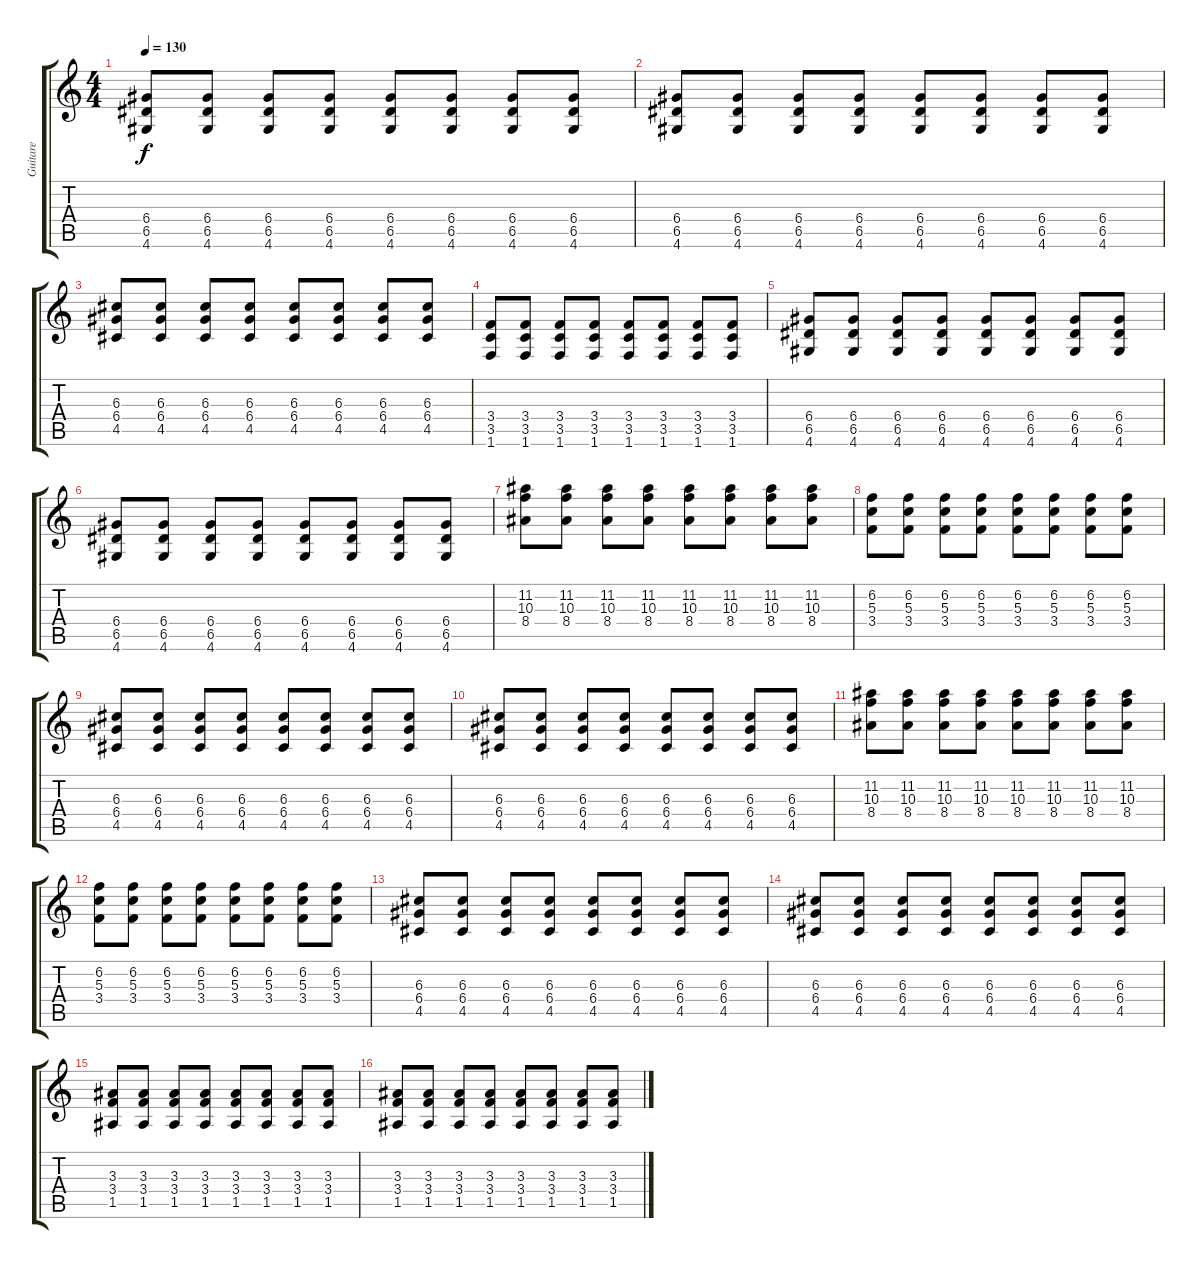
\track ("Guitare" "Guitare") {instrument overdrivenguitar}
\staff {score tabs}
\tuning (E4 B3 G3 D3 A2 E2) {hide}
\ts (4 4)
\tempo 130
\clef g2
\ks c
(6.4 6.5 4.6).8{dy f} (6.4 6.5 4.6).8 (6.4 6.5 4.6).8 (6.4 6.5 4.6).8 (6.4 6.5 4.6).8 (6.4 6.5 4.6).8 (6.4 6.5 4.6).8 (6.4 6.5 4.6).8 |
(6.4 6.5 4.6).8 (6.4 6.5 4.6).8 (6.4 6.5 4.6).8 (6.4 6.5 4.6).8 (6.4 6.5 4.6).8 (6.4 6.5 4.6).8 (6.4 6.5 4.6).8 (6.4 6.5 4.6).8 |
(6.3 6.4 4.5).8 (6.3 6.4 4.5).8 (6.3 6.4 4.5).8 (6.3 6.4 4.5).8 (6.3 6.4 4.5).8 (6.3 6.4 4.5).8 (6.3 6.4 4.5).8 (6.3 6.4 4.5).8 |
(3.4 3.5 1.6).8 (3.4 3.5 1.6).8 (3.4 3.5 1.6).8 (3.4 3.5 1.6).8 (3.4 3.5 1.6).8 (3.4 3.5 1.6).8 (3.4 3.5 1.6).8 (3.4 3.5 1.6).8 |
(6.4 6.5 4.6).8 (6.4 6.5 4.6).8 (6.4 6.5 4.6).8 (6.4 6.5 4.6).8 (6.4 6.5 4.6).8 (6.4 6.5 4.6).8 (6.4 6.5 4.6).8 (6.4 6.5 4.6).8 |
(6.4 6.5 4.6).8 (6.4 6.5 4.6).8 (6.4 6.5 4.6).8 (6.4 6.5 4.6).8 (6.4 6.5 4.6).8 (6.4 6.5 4.6).8 (6.4 6.5 4.6).8 (6.4 6.5 4.6).8 |
(11.2 10.3 8.4).8 (11.2 10.3 8.4).8 (11.2 10.3 8.4).8 (11.2 10.3 8.4).8 (11.2 10.3 8.4).8 (11.2 10.3 8.4).8 (11.2 10.3 8.4).8 (11.2 10.3 8.4).8 |
(6.2 5.3 3.4).8 (6.2 5.3 3.4).8 (6.2 5.3 3.4).8 (6.2 5.3 3.4).8 (6.2 5.3 3.4).8 (6.2 5.3 3.4).8 (6.2 5.3 3.4).8 (6.2 5.3 3.4).8 |
(6.3 6.4 4.5).8 (6.3 6.4 4.5).8 (6.3 6.4 4.5).8 (6.3 6.4 4.5).8 (6.3 6.4 4.5).8 (6.3 6.4 4.5).8 (6.3 6.4 4.5).8 (6.3 6.4 4.5).8 |
(6.3 6.4 4.5).8 (6.3 6.4 4.5).8 (6.3 6.4 4.5).8 (6.3 6.4 4.5).8 (6.3 6.4 4.5).8 (6.3 6.4 4.5).8 (6.3 6.4 4.5).8 (6.3 6.4 4.5).8 |
(11.2 10.3 8.4).8 (11.2 10.3 8.4).8 (11.2 10.3 8.4).8 (11.2 10.3 8.4).8 (11.2 10.3 8.4).8 (11.2 10.3 8.4).8 (11.2 10.3 8.4).8 (11.2 10.3 8.4).8 |
(6.2 5.3 3.4).8 (6.2 5.3 3.4).8 (6.2 5.3 3.4).8 (6.2 5.3 3.4).8 (6.2 5.3 3.4).8 (6.2 5.3 3.4).8 (6.2 5.3 3.4).8 (6.2 5.3 3.4).8 |
(6.3 6.4 4.5).8 (6.3 6.4 4.5).8 (6.3 6.4 4.5).8 (6.3 6.4 4.5).8 (6.3 6.4 4.5).8 (6.3 6.4 4.5).8 (6.3 6.4 4.5).8 (6.3 6.4 4.5).8 |
(6.3 6.4 4.5).8 (6.3 6.4 4.5).8 (6.3 6.4 4.5).8 (6.3 6.4 4.5).8 (6.3 6.4 4.5).8 (6.3 6.4 4.5).8 (6.3 6.4 4.5).8 (6.3 6.4 4.5).8 |
(3.3 3.4 1.5).8 (3.3 3.4 1.5).8 (3.3 3.4 1.5).8 (3.3 3.4 1.5).8 (3.3 3.4 1.5).8 (3.3 3.4 1.5).8 (3.3 3.4 1.5).8 (3.3 3.4 1.5).8 |
(3.3 3.4 1.5).8 (3.3 3.4 1.5).8 (3.3 3.4 1.5).8 (3.3 3.4 1.5).8 (3.3 3.4 1.5).8 (3.3 3.4 1.5).8 (3.3 3.4 1.5).8 (3.3 3.4 1.5).8
